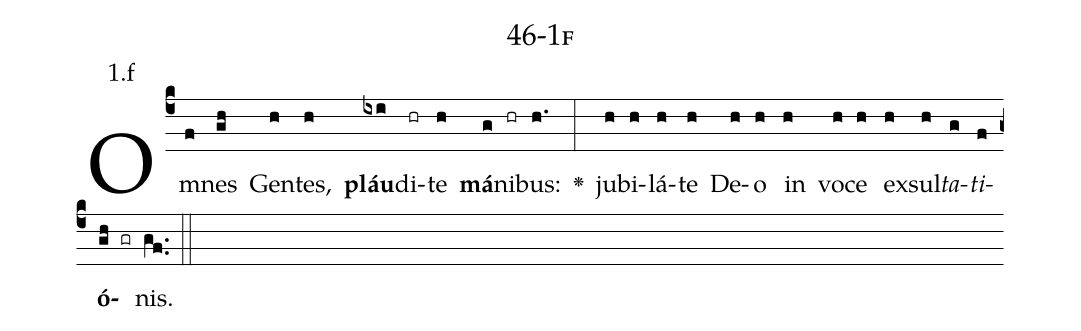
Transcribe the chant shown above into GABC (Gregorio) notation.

name: 46-1f;
annotation: 1.f;
%%
(c4)Om(f)nes(gh) Gen(h)tes,(h) <b>pláu</b>(ixi)di(hr)te(h) <b>má</b>(g)ni(hr)bus:(h.) <v>\greheightstar</v>(:) ju(h)bi(h)lá(h)te(h) De(h)o(h) in(h) vo(h)ce(h) ex(h)sul(h)<i>ta</i>(g)<i>ti</i>(f)<b>ó</b>(gh gr)nis.(gf..) (::)


%E(h) u(h) o(g) u(f) a(gh) e.(gf..) (::)
